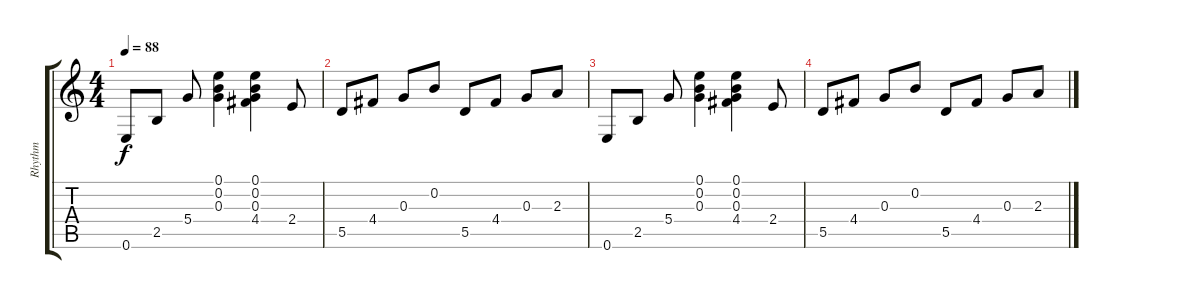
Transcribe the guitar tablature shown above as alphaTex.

\track ("Rhythm" "Rhythm") {instrument electricguitarclean}
\staff {score tabs}
\tuning (E4 B3 G3 D3 A2 E2) {hide}
\ts (4 4)
\tempo 88
\clef g2
\ks c
0.6.8{dy f} 2.5.8 5.4.8 (0.1 0.2 0.3).4 (0.1 0.2 0.3 4.4).4 2.4.8 |
5.5.8 4.4.8 0.3.8 0.2.8 5.5.8 4.4.8 0.3.8 2.3.8 |
0.6.8 2.5.8 5.4.8 (0.1 0.2 0.3).4 (0.1 0.2 0.3 4.4).4 2.4.8 |
5.5.8 4.4.8 0.3.8 0.2.8 5.5.8 4.4.8 0.3.8 2.3.8
